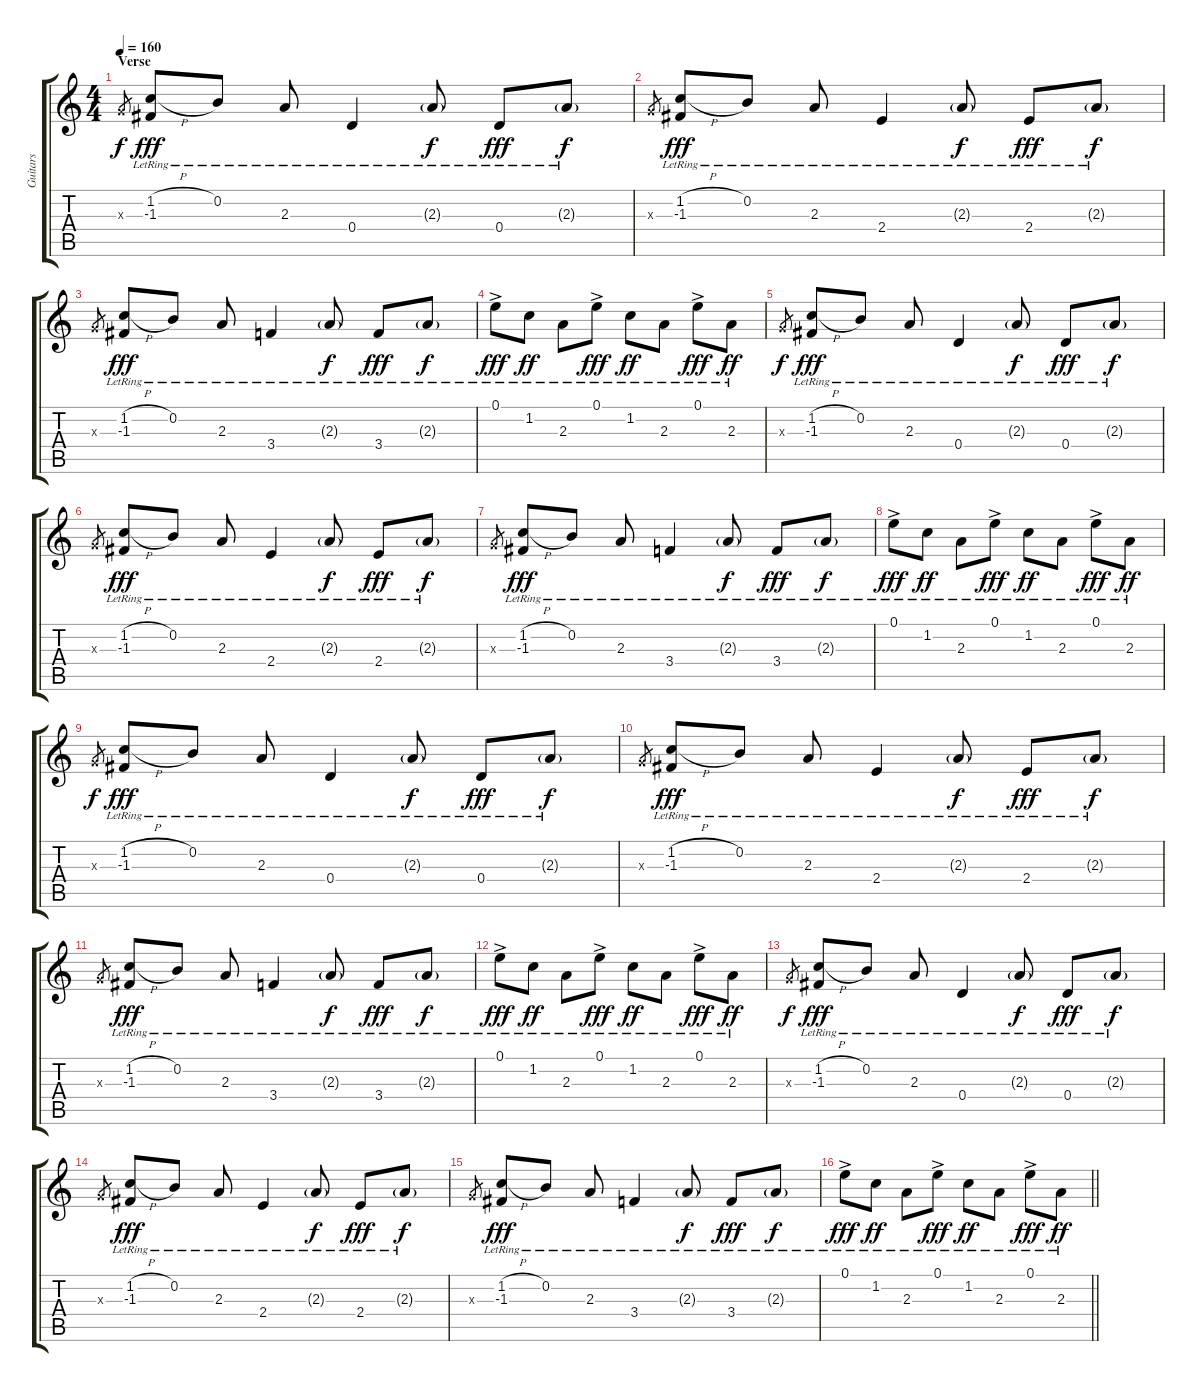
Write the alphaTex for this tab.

\track ("Guitars" "Guitars") {instrument electricguitarjazz}
\staff {score tabs}
\tuning (E4 B3 G3 D3 A2 E2) {hide}
\ts (4 4)
\section ("" "Verse")
\tempo 160
\clef g2
\ks c
0.3{x}.8{gr dy f} (1.2{h lr} -1.3).8{dy fff} 0.2{lr}.8 2.3{lr}.8 0.4{lr}.4 2.3{g lr}.8{dy f} 0.4{lr}.8{dy fff} 2.3{g lr}.8{dy f} |
0.3{x}.8{gr} (1.2{h lr} -1.3).8{dy fff} 0.2{lr}.8 2.3{lr}.8 2.4{lr}.4 2.3{g lr}.8{dy f} 2.4{lr}.8{dy fff} 2.3{g lr}.8{dy f} |
0.3{x}.8{gr} (1.2{h lr} -1.3).8{dy fff} 0.2{lr}.8 2.3{lr}.8 3.4{lr}.4 2.3{g lr}.8{dy f} 3.4{lr}.8{dy fff} 2.3{g lr}.8{dy f} |
0.1{ac lr}.8{dy fff} 1.2{lr}.8{dy ff} 2.3{lr}.8 0.1{ac lr}.8{dy fff} 1.2{lr}.8{dy ff} 2.3{lr}.8 0.1{ac lr}.8{dy fff} 2.3{lr}.8{dy ff} |
0.3{x}.8{gr dy f} (1.2{h lr} -1.3).8{dy fff} 0.2{lr}.8 2.3{lr}.8 0.4{lr}.4 2.3{g lr}.8{dy f} 0.4{lr}.8{dy fff} 2.3{g lr}.8{dy f} |
0.3{x}.8{gr} (1.2{h lr} -1.3).8{dy fff} 0.2{lr}.8 2.3{lr}.8 2.4{lr}.4 2.3{g lr}.8{dy f} 2.4{lr}.8{dy fff} 2.3{g lr}.8{dy f} |
0.3{x}.8{gr} (1.2{h lr} -1.3).8{dy fff} 0.2{lr}.8 2.3{lr}.8 3.4{lr}.4 2.3{g lr}.8{dy f} 3.4{lr}.8{dy fff} 2.3{g lr}.8{dy f} |
0.1{ac lr}.8{dy fff} 1.2{lr}.8{dy ff} 2.3{lr}.8 0.1{ac lr}.8{dy fff} 1.2{lr}.8{dy ff} 2.3{lr}.8 0.1{ac lr}.8{dy fff} 2.3{lr}.8{dy ff} |
0.3{x}.8{gr dy f} (1.2{h lr} -1.3).8{dy fff} 0.2{lr}.8 2.3{lr}.8 0.4{lr}.4 2.3{g lr}.8{dy f} 0.4{lr}.8{dy fff} 2.3{g lr}.8{dy f} |
0.3{x}.8{gr} (1.2{h lr} -1.3).8{dy fff} 0.2{lr}.8 2.3{lr}.8 2.4{lr}.4 2.3{g lr}.8{dy f} 2.4{lr}.8{dy fff} 2.3{g lr}.8{dy f} |
0.3{x}.8{gr} (1.2{h lr} -1.3).8{dy fff} 0.2{lr}.8 2.3{lr}.8 3.4{lr}.4 2.3{g lr}.8{dy f} 3.4{lr}.8{dy fff} 2.3{g lr}.8{dy f} |
0.1{ac lr}.8{dy fff} 1.2{lr}.8{dy ff} 2.3{lr}.8 0.1{ac lr}.8{dy fff} 1.2{lr}.8{dy ff} 2.3{lr}.8 0.1{ac lr}.8{dy fff} 2.3{lr}.8{dy ff} |
0.3{x}.8{gr dy f} (1.2{h lr} -1.3).8{dy fff} 0.2{lr}.8 2.3{lr}.8 0.4{lr}.4 2.3{g lr}.8{dy f} 0.4{lr}.8{dy fff} 2.3{g lr}.8{dy f} |
0.3{x}.8{gr} (1.2{h lr} -1.3).8{dy fff} 0.2{lr}.8 2.3{lr}.8 2.4{lr}.4 2.3{g lr}.8{dy f} 2.4{lr}.8{dy fff} 2.3{g lr}.8{dy f} |
0.3{x}.8{gr} (1.2{h lr} -1.3).8{dy fff} 0.2{lr}.8 2.3{lr}.8 3.4{lr}.4 2.3{g lr}.8{dy f} 3.4{lr}.8{dy fff} 2.3{g lr}.8{dy f} |
\barLineRight lightlight
0.1{ac lr}.8{dy fff} 1.2{lr}.8{dy ff} 2.3{lr}.8 0.1{ac lr}.8{dy fff} 1.2{lr}.8{dy ff} 2.3{lr}.8 0.1{ac lr}.8{dy fff} 2.3{lr}.8{dy ff}
